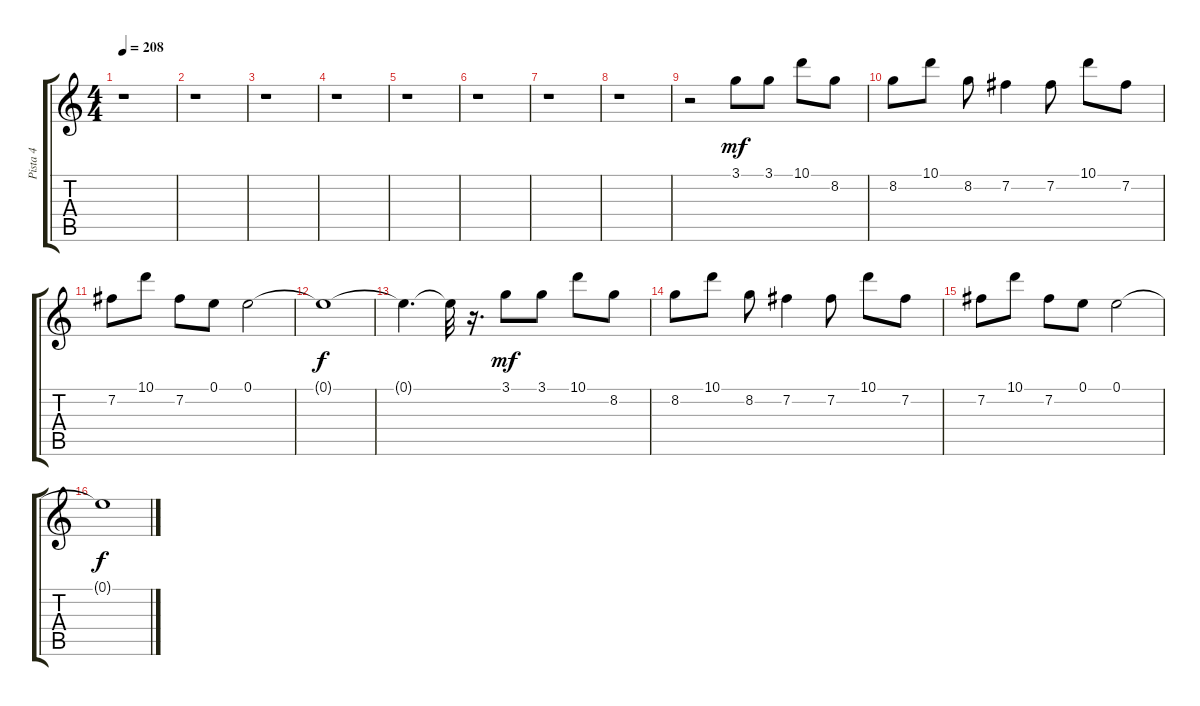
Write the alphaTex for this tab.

\track ("Pista 4" "Pista 4") {instrument overdrivenguitar}
\staff {score tabs}
\tuning (E4 B3 G3 D3 A2 E2) {hide}
\ts (4 4)
\tempo 208
\clef g2
\ks c
r.1{dy f} |
r.1 |
r.1 |
r.1 |
r.1 |
r.1 |
r.1 |
r.1 |
r.2 3.1.8{dy mf} 3.1.8 10.1.8 8.2.8 |
8.2.8 10.1.8 8.2.8 7.2.4 7.2.8 10.1.8 7.2.8 |
7.2.8 10.1.8 7.2.8 0.1.8 0.1.2 |
0.1{t}.1{dy f} |
0.1{t}.4{d} 0.1{t}.32 r.16{d} 3.1.8{dy mf} 3.1.8 10.1.8 8.2.8 |
8.2.8 10.1.8 8.2.8 7.2.4 7.2.8 10.1.8 7.2.8 |
7.2.8 10.1.8 7.2.8 0.1.8 0.1.2 |
0.1{t}.1{dy f}
